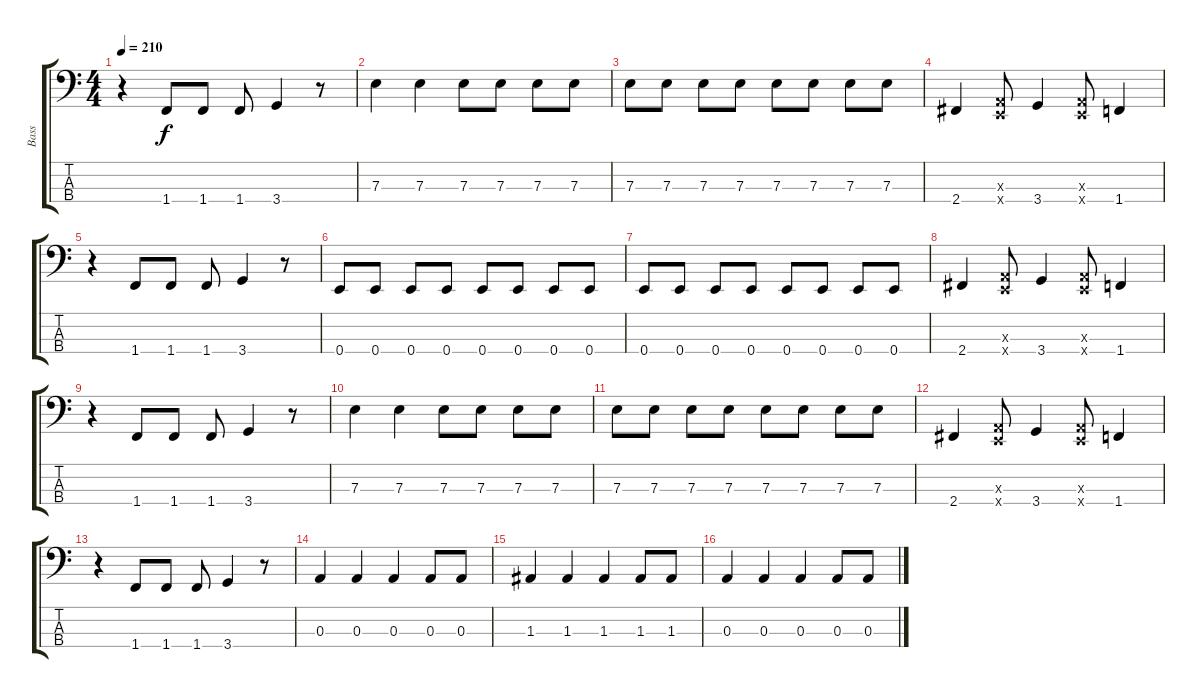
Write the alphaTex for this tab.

\track ("Bass" "Bass") {instrument electricbasspick}
\staff {score tabs}
\tuning (G2 D2 A1 E1) {hide}
\ts (4 4)
\tempo 210
\clef f4
\ks c
r.4{dy f} 1.4.8 1.4.8 1.4.8 3.4.4 r.8 |
7.3.4 7.3.4 7.3.8 7.3.8 7.3.8 7.3.8 |
7.3.8 7.3.8 7.3.8 7.3.8 7.3.8 7.3.8 7.3.8 7.3.8 |
2.4.4 (0.3{x} 0.4{x}).8 3.4.4 (0.3{x} 0.4{x}).8 1.4.4 |
r.4 1.4.8 1.4.8 1.4.8 3.4.4 r.8 |
0.4.8 0.4.8 0.4.8 0.4.8 0.4.8 0.4.8 0.4.8 0.4.8 |
0.4.8 0.4.8 0.4.8 0.4.8 0.4.8 0.4.8 0.4.8 0.4.8 |
2.4.4 (0.3{x} 0.4{x}).8 3.4.4 (0.3{x} 0.4{x}).8 1.4.4 |
r.4 1.4.8 1.4.8 1.4.8 3.4.4 r.8 |
7.3.4 7.3.4 7.3.8 7.3.8 7.3.8 7.3.8 |
7.3.8 7.3.8 7.3.8 7.3.8 7.3.8 7.3.8 7.3.8 7.3.8 |
2.4.4 (0.3{x} 0.4{x}).8 3.4.4 (0.3{x} 0.4{x}).8 1.4.4 |
r.4 1.4.8 1.4.8 1.4.8 3.4.4 r.8 |
0.3.4 0.3.4 0.3.4 0.3.8 0.3.8 |
1.3.4 1.3.4 1.3.4 1.3.8 1.3.8 |
0.3.4 0.3.4 0.3.4 0.3.8 0.3.8
